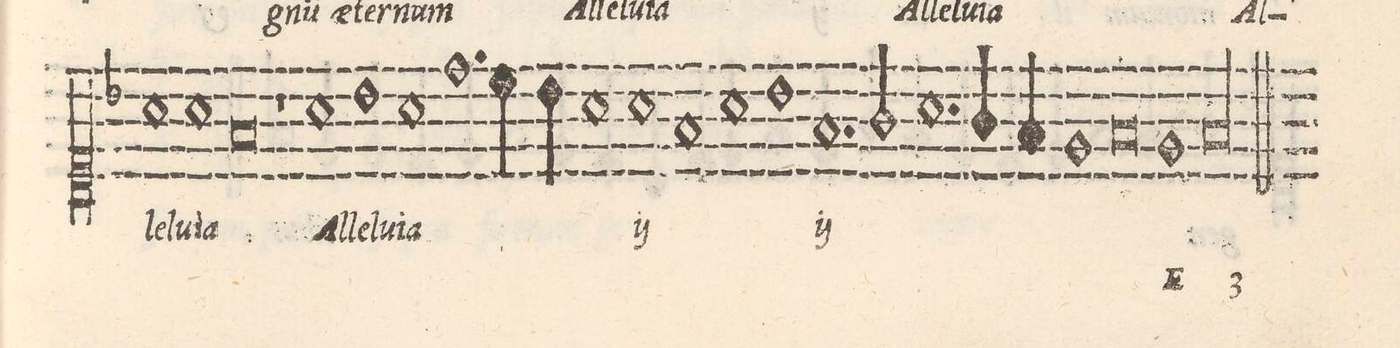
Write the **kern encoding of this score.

**kern	**text
*I"CANTVS	*
*clefC1	*
*k[b-]	*
*met(O|3)	*
*M3/1	*
1a	-le-
1a	-lu-
=59-	=59-
0f	-ia
1r	.
=60-	=60-
1a	Al-
1b-	-le-
1a	-lu-
=61-	=61-
1.dd	-ia
4cc\	.
4b-\	.
1a	.
=62-	=62-
*	*ij
1a	Al-
1f	-le-
1a	-lu-
=63-	=63-
1b-	-ia
1.f	Al-
2g/	.
=64-	=64-
1.a	.
4g/	.
4f/	.
1e	.
=65-	=65-
0f	-le-
1e	-lu-
=66-	=66-
[0.fl	-ia
*	*Xij
=67-	=67-
0.f_	.
=68-	=68-
0.f_	.
=69-	=69-
0.f_	.
=70-	=70-
0.f]	.
==	==
*-	*-
